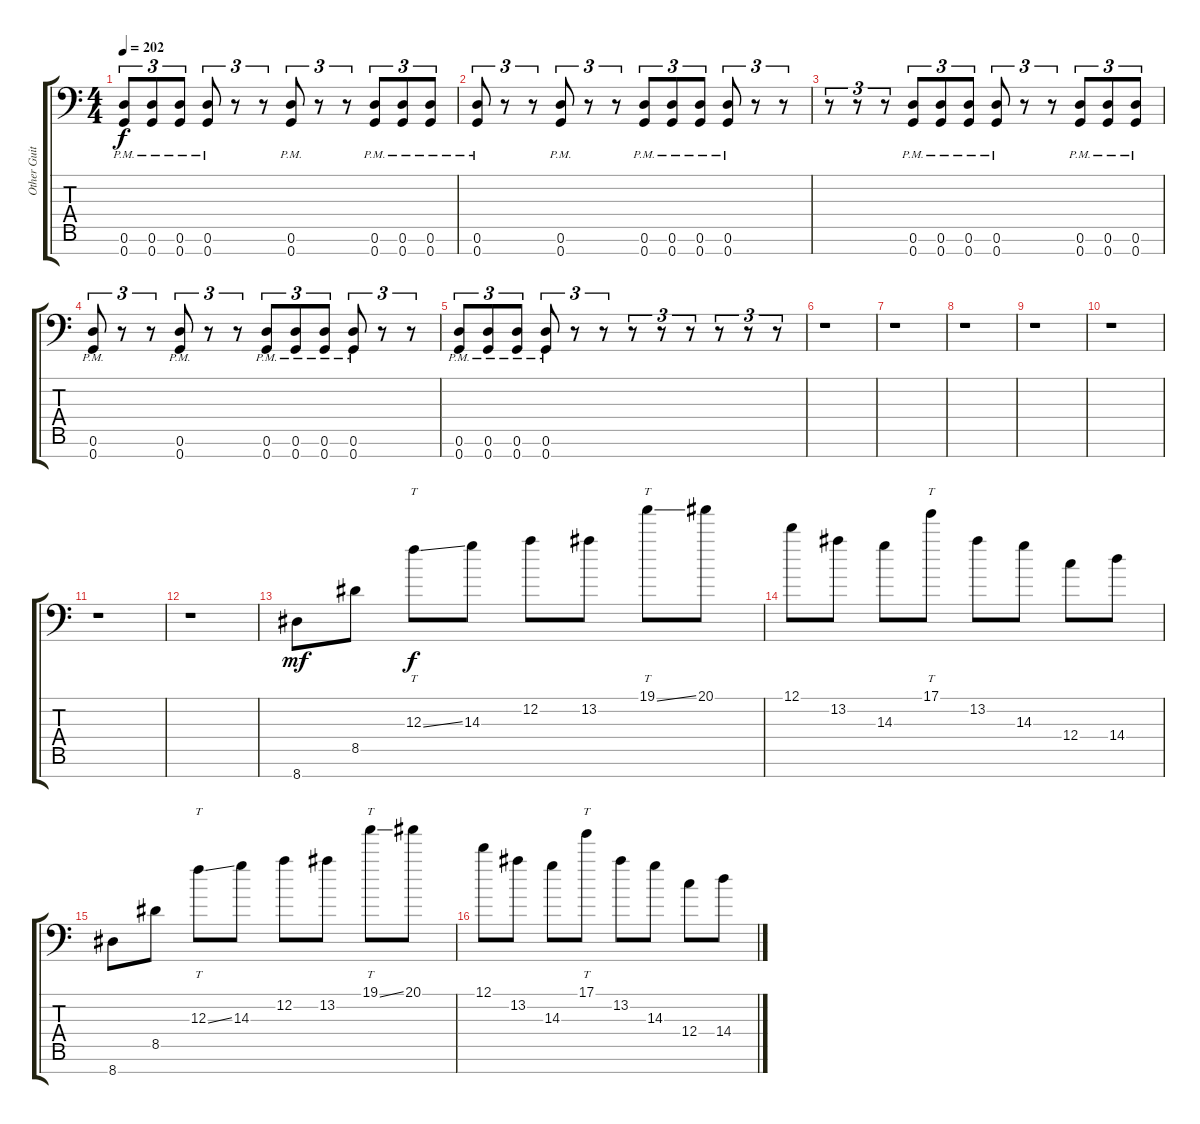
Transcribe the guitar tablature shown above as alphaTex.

\track ("Other Guitar " "Other Guit") {instrument distortionguitar}
\staff {score tabs}
\tuning (D4 A3 F3 C3 G2 D2 G1) {hide}
\ts (4 4)
\tempo 202
\clef f4
\ks c
(0.6{pm} 0.7{pm}).8{tu (3 2) dy f} (0.6{pm} 0.7{pm}).8{tu (3 2)} (0.6{pm} 0.7{pm}).8{tu (3 2)} (0.6{pm} 0.7{pm}).8{tu (3 2)} r.8{tu (3 2)} r.8{tu (3 2)} (0.6{pm} 0.7{pm}).8{tu (3 2)} r.8{tu (3 2)} r.8{tu (3 2)} (0.6{pm} 0.7{pm}).8{tu (3 2)} (0.6{pm} 0.7{pm}).8{tu (3 2)} (0.6{pm} 0.7{pm}).8{tu (3 2)} |
(0.6{pm} 0.7{pm}).8{tu (3 2)} r.8{tu (3 2)} r.8{tu (3 2)} (0.6{pm} 0.7{pm}).8{tu (3 2)} r.8{tu (3 2)} r.8{tu (3 2)} (0.6{pm} 0.7{pm}).8{tu (3 2)} (0.6{pm} 0.7{pm}).8{tu (3 2)} (0.6{pm} 0.7{pm}).8{tu (3 2)} (0.6{pm} 0.7{pm}).8{tu (3 2)} r.8{tu (3 2)} r.8{tu (3 2)} |
r.8{tu (3 2)} r.8{tu (3 2)} r.8{tu (3 2)} (0.6{pm} 0.7{pm}).8{tu (3 2)} (0.6{pm} 0.7{pm}).8{tu (3 2)} (0.6{pm} 0.7{pm}).8{tu (3 2)} (0.6{pm} 0.7{pm}).8{tu (3 2)} r.8{tu (3 2)} r.8{tu (3 2)} (0.6{pm} 0.7{pm}).8{tu (3 2)} (0.6{pm} 0.7{pm}).8{tu (3 2)} (0.6{pm} 0.7{pm}).8{tu (3 2)} |
(0.6{pm} 0.7{pm}).8{tu (3 2)} r.8{tu (3 2)} r.8{tu (3 2)} (0.6{pm} 0.7{pm}).8{tu (3 2)} r.8{tu (3 2)} r.8{tu (3 2)} (0.6{pm} 0.7{pm}).8{tu (3 2)} (0.6{pm} 0.7{pm}).8{tu (3 2)} (0.6{pm} 0.7{pm}).8{tu (3 2)} (0.6{pm} 0.7{pm}).8{tu (3 2)} r.8{tu (3 2)} r.8{tu (3 2)} |
(0.6{pm} 0.7{pm}).8{tu (3 2)} (0.6{pm} 0.7{pm}).8{tu (3 2)} (0.6{pm} 0.7{pm}).8{tu (3 2)} (0.6{pm} 0.7{pm}).8{tu (3 2)} r.8{tu (3 2)} r.8{tu (3 2)} r.8{tu (3 2)} r.8{tu (3 2)} r.8{tu (3 2)} r.8{tu (3 2)} r.8{tu (3 2)} r.8{tu (3 2)} |
r.1 |
r.1 |
r.1 |
r.1 |
r.1 |
r.1 |
r.1 |
8.7.8{dy mf} 8.5.8 12.3{ss}.8{tt dy f} 14.3.8 12.2.8 13.2.8 19.1{ss}.8{tt} 20.1.8 |
12.1.8 13.2.8 14.3.8 17.1.8{tt} 13.2.8 14.3.8 12.4.8 14.4.8 |
8.7.8 8.5.8 12.3{ss}.8{tt} 14.3.8 12.2.8 13.2.8 19.1{ss}.8{tt} 20.1.8 |
12.1.8 13.2.8 14.3.8 17.1.8{tt} 13.2.8 14.3.8 12.4.8 14.4.8
